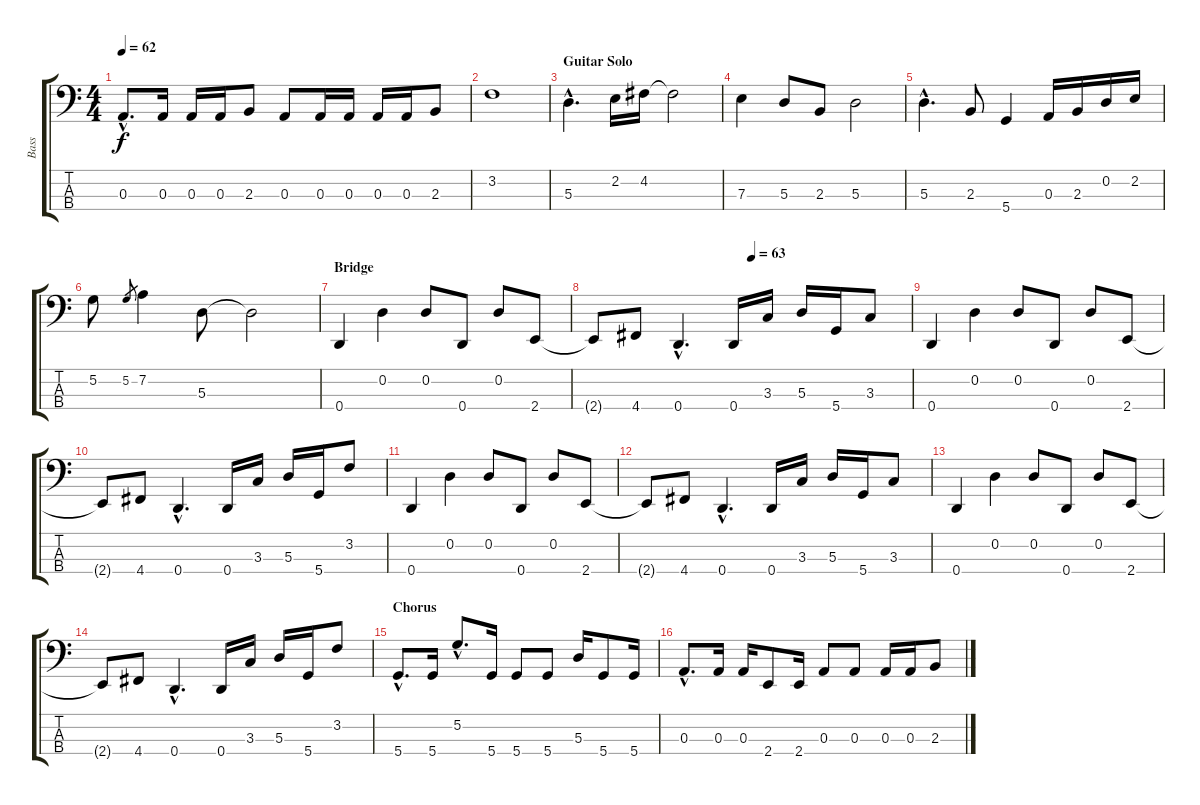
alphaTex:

\track ("Bass" "Bass") {instrument electricbassfinger}
\staff {score tabs}
\tuning (G2 D2 A1 D1) {hide}
\ts (4 4)
\tempo 62
\clef f4
\ks c
0.3{hac}.8{d dy f} 0.3.16 0.3.16 0.3.16 2.3.8 0.3.8 0.3.16 0.3.16 0.3.16 0.3.16 2.3.8 |
3.2.1 |
\section ("" "Guitar Solo")
5.3{hac}.4{d} 2.2.16 4.2.16 4.2{t}.2 |
7.3.4 5.3.8 2.3.8 5.3.2 |
5.3{hac}.4{d} 2.3.8 5.4.4 0.3.16 2.3.16 0.2.16 2.2.16 |
5.2.8 5.2.8{gr} 7.2.4 5.3.8 5.3{t}.2 |
\section ("" "Bridge")
0.4.4 0.2.4 0.2.8 0.4.8 0.2.8 2.4.8 |
\tempo (63 0.5)
2.4{t}.8 4.4.8 0.4{hac}.4{d} 0.4.16 3.3.16 5.3.16 5.4.16 3.3.8 |
0.4.4 0.2.4 0.2.8 0.4.8 0.2.8 2.4.8 |
2.4{t}.8 4.4.8 0.4{hac}.4{d} 0.4.16 3.3.16 5.3.16 5.4.16 3.2.8 |
0.4.4 0.2.4 0.2.8 0.4.8 0.2.8 2.4.8 |
2.4{t}.8 4.4.8 0.4{hac}.4{d} 0.4.16 3.3.16 5.3.16 5.4.16 3.3.8 |
0.4.4 0.2.4 0.2.8 0.4.8 0.2.8 2.4.8 |
2.4{t}.8 4.4.8 0.4{hac}.4{d} 0.4.16 3.3.16 5.3.16 5.4.16 3.2.8 |
\section ("" "Chorus")
5.4{hac}.8{d} 5.4.16 5.2{hac}.8{d} 5.4.16 5.4.8 5.4.8 5.3.16 5.4.8 5.4.16 |
0.3{hac}.8{d} 0.3.16 0.3.16 2.4.8 2.4.16 0.3.8 0.3.8 0.3.16 0.3.16 2.3.8
